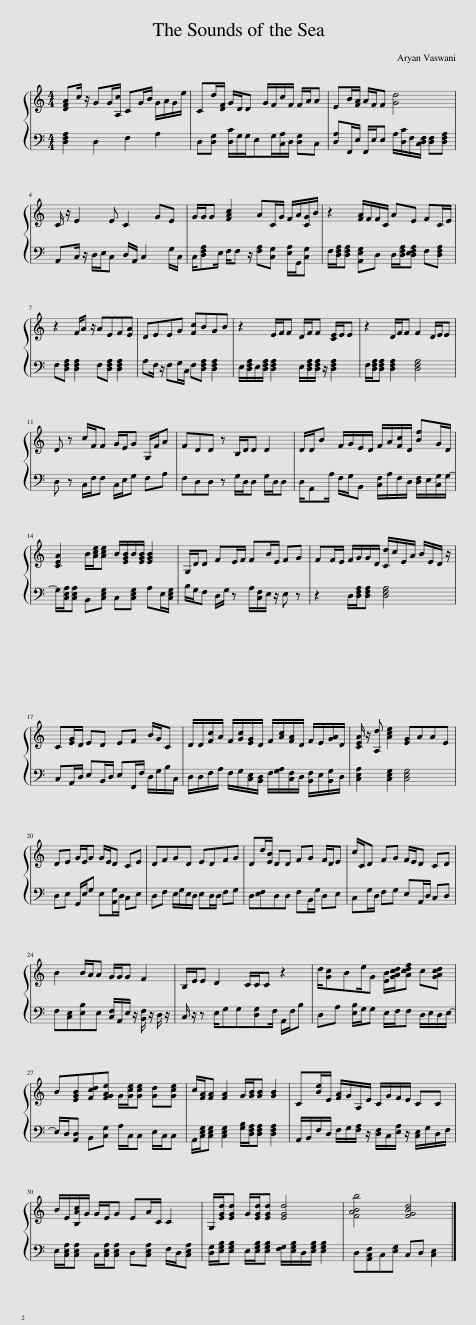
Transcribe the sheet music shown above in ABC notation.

X:1
%%score { 1 | 2 }
L:1/8
M:4/4
I:linebreak $
K:C
V:1 treble
V:2 bass
V:1
 [DFA]c/ z/ GG/[A,c]/ CG/B/ G/A/G/e/ | Cd/[DF]/ G/D/D G/F/c/F/ F/A/A | EB/[FA]/ A/F/F [Gd]4 |$ C/ z/ E2 E C2 GE | G/G/G [FAc]2 AC/G/ F/A/[CG]/B/ | %5
 z2 [FA]/F/F/C/ AE FC/E/ |$ z2 F/A z/ AEF[EA] | DEEG [Fc]BGB | z2 E/F/F D/F/F [CE]/E/E | z2 D/F/F F2 D/E/E |$ %10
 D z c/F/F G/E/G G,/F/A | FDD z B,/D/D D2 | D/D/B F/G/E/D/ F/A/[Fc]/D/ [Bf]G/D/ |$ [CEA]2 B/[Ace]/[Ace] B/[EGB]/B/[EGB]/ [EGB]2 | G,/D/D FE/F/ FB/E/ FG | %15
 FF/E/ F/G/G/D/ [Cd]/c/E/A/ B/E/D/ z/ |$ C[EG]/D/ ED EF B/G/C | D/D/[Fc]/A/ F/[Gc]/[EG]/D/ F/[Ac]/[FA]/D/ F/E/[GA]/D/ | [CEA]/ z/ [A,d] [Ace]2 [EG]AAE |$ DE G/E/G G/E/D CE | %20
 DFGD EDFG | Dd/[EB]/ DD FG F/D/E | c/C/D FG F/E/D CD |$ B2 B/A/A G/G/G F2 | B,/E/E D2 C/C/C z2 | %25
 d/[Gc]Be/G [EB]/[GAcd]/[Acdf] c[GAcd] |$ B[EGB][Fcd][FGAe] G/[Gce]/[Gce] [Gd][Gce] | c/[FA]/[FA] [FA]2 G/[GB]/[GB] [GB]2 | C[Be]/E/ [FA]/G/A,/E/ C/G/F/E/ CC |$ B/E/[B,Ac]/G/ G/E/G EA/C/ C2 | %30
 G,/[EGd]/[EGd] G/[EGd]/[EGd] [EGd]4 | [FABb]4 [FGBd]4 |] %32
V:2
 [D,F,A,]2 D,2 F,2 A,2 | D,[D,G,] [D,C]/G,/G,/E,G,/[C,A,]/D,/ [D,G,]C, | [D,A,]F,,/E,/ F,,/E,/E, A,/[D,C]/F,/[C,D,F,]/ [D,F,][D,F,A,] |$ A,,C,/ z/ D,/E,/C, D,/A,,/ C,2 G,/C,/ | C,/[D,F,A,]E,/ F,/F, z/ [F,A,][C,G,] [E,A,]/G,,/[C,G,] | %5
 F,/[D,F,A,]/[D,F,A,] [A,,E,G,]D, D,/[D,F,A,]/[D,E,F,A,] F,[D,F,A,] |$ F,[D,F,A,] [D,F,A,]2 F,[D,F,A,] [D,F,A,]2 | A,F,/ z/ F,G,/C,/ F,[D,F,A,] [D,F,A,]2 | E,/[D,F,A,]/E,/[D,F,A,]/ [D,F,A,]2 E,/[D,F,A,]/[D,F,A,]/ z/ [D,F,A,]2 | F,/[D,F,A,]/[D,F,A,] [D,F,A,]2 [D,F,A,]4 |$ %10
 D, z C,/F,/F, C,/E,/G, F,A, | F,D,D, z G,/D,/D, G,/D,/D, | D,/A,,A,/ F,/G,/B,, [C,F,]/A,/F,/D,/ [D,F,]/E,/[C,G,]/G,/- |$ G,/[C,E,A,]/[C,E,A,] B,,[C,E,G,] C,[C,E,G,] A,E,/[C,E,G,]/ | B,/G,/F, D,/G,/ z A,/[C,F,]/E,/ z/ E, z | %15
 z2 D,/[D,F,A,]/[D,F,A,] [D,F,A,]4 |$ C,A,,/D,/ E,B,,/D,/ E,F,,/F,/ D,/G,/B,/C,/ | D,/D,/F,/A,/ F,/G,/[C,E,]/[B,,D,]/ F,/[G,A,]/[C,F,]/D,/ [B,,F,]/E,/[B,,G,]/D,/ | [C,E,A,]2 [C,E,G,]2 [C,E,G,]4 |$ D,E, G,,/E,/G, E,[A,,G,]/D,/ C,E, | %20
 D,F, E,/G,/E,/D,/ E,D,/D,/ F,G, | D,[E,F,]D,D, F,B,,/G,/ D,E, | C,G,/D,/ F,G, E,A,,/D,/ C,D, |$ F,[C,E,][E,B,]E, [C,F,]/A,,/E,/ z/ [B,,F,]/ z/ D,/ z/ | C,/ z/ z E,/G,G,[D,G,]F,/ A,,/F,/B, | %25
 D,A, [E,B,]/G,/G, E,/F,/F, D,/E,/D,/E,/- |$ E,/D,/[A,,D,] B,,[C,G,] A,/C,/C, E,/C,/C, | A,,/[C,E,G,]/[C,E,G,] [C,E,G,]2 [G,B,]/[D,F,A,]/[D,F,A,] [D,F,A,]2 | A,,/B,,/F,/D,/ F,/G,/[F,A,]/ z/ [D,F,]/C,/[E,A,]/ z/ [C,E,]/G,/D,/F,/ |$ E,/[C,E,A,]/[C,E,A,] C,/[C,E,A,]/[C,E,A,] D,[C,E,A,] F,/D,/[C,E,A,] | %30
 [D,G,]/[E,G,B,]/[E,G,B,] E,/[E,G,B,]/[E,G,B,] [F,G,]/[E,G,B,]/D,/[E,G,B,]/ [E,G,B,]2 | D,[A,,C,F,]C,[E,G,] C,D, [C,E,]2 |] %32
